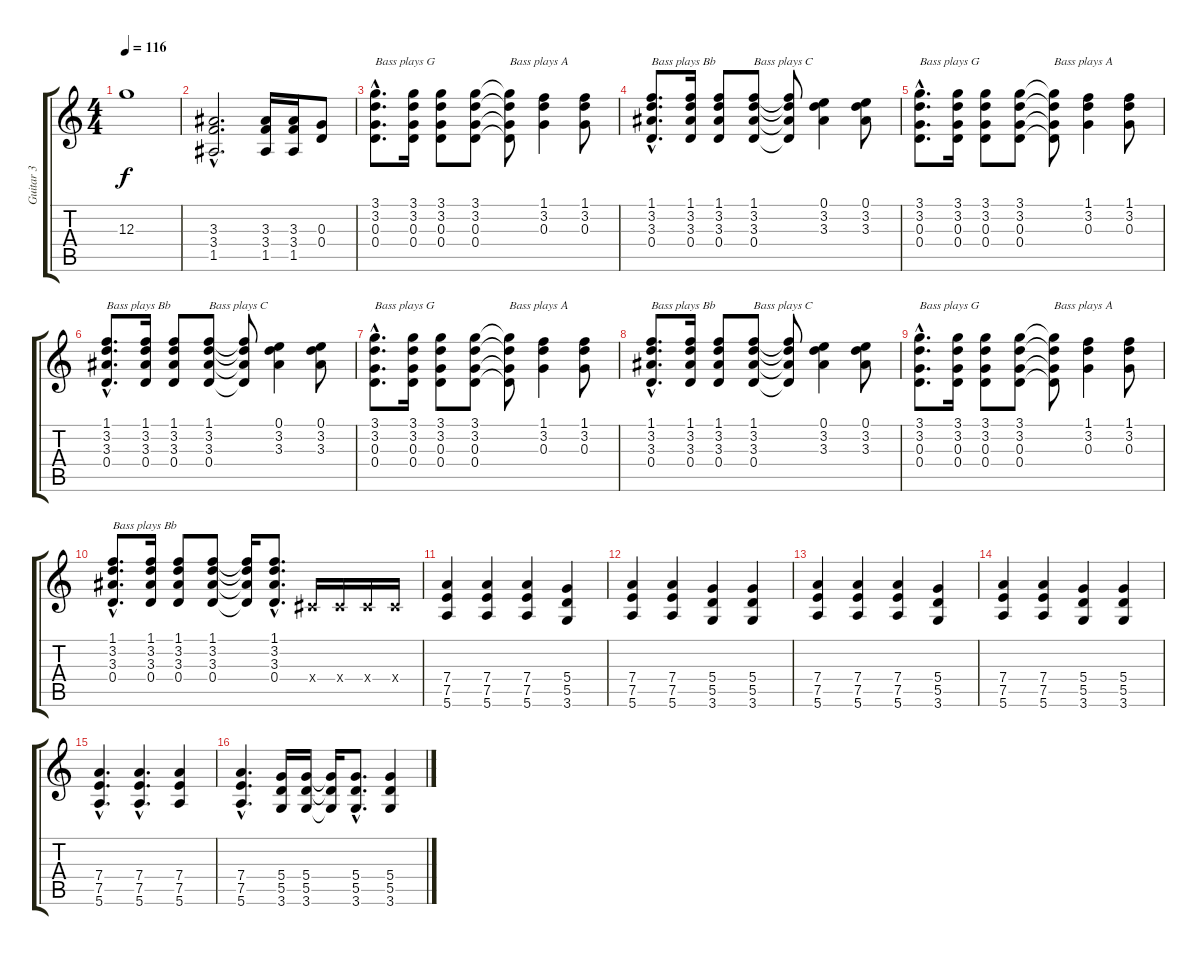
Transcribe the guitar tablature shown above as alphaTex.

\track ("Guitar 3" "Guitar 3") {instrument overdrivenguitar}
\staff {score tabs}
\tuning (E4 B3 G3 D3 A2 E2) {hide}
\ts (4 4)
\tempo 116
\clef g2
\ks c
12.3{t}.1{dy f} |
(3.3{hac} 3.4{hac} 1.5{hac}).2{d} (3.3 3.4 1.5).16 (3.3 3.4 1.5).16 (0.3 0.4).8 |
(3.1{hac} 3.2{hac} 0.3{hac} 0.4{hac}).8{d txt "Bass plays G"} (3.1 3.2 0.3 0.4).16 (3.1 3.2 0.3 0.4).8 (3.1 3.2 0.3 0.4).8 (3.1{t} 3.2{t} 0.3{t} 0.4{t}).8{txt "Bass plays A"} (1.1 3.2 0.3).4 (1.1 3.2 0.3).8 |
(1.1{hac} 3.2{hac} 3.3{hac} 0.4{hac}).8{d txt "Bass plays Bb"} (1.1 3.2 3.3 0.4).16 (1.1 3.2 3.3 0.4).8 (1.1 3.2 3.3 0.4).8{txt "Bass plays C"} (1.1{t} 3.2{t} 3.3{t} 0.4{t}).8 (0.1 3.2 3.3).4 (0.1 3.2 3.3).8 |
(3.1{hac} 3.2{hac} 0.3{hac} 0.4{hac}).8{d txt "Bass plays G"} (3.1 3.2 0.3 0.4).16 (3.1 3.2 0.3 0.4).8 (3.1 3.2 0.3 0.4).8 (3.1{t} 3.2{t} 0.3{t} 0.4{t}).8{txt "Bass plays A"} (1.1 3.2 0.3).4 (1.1 3.2 0.3).8 |
(1.1{hac} 3.2{hac} 3.3{hac} 0.4{hac}).8{d txt "Bass plays Bb"} (1.1 3.2 3.3 0.4).16 (1.1 3.2 3.3 0.4).8 (1.1 3.2 3.3 0.4).8{txt "Bass plays C"} (1.1{t} 3.2{t} 3.3{t} 0.4{t}).8 (0.1 3.2 3.3).4 (0.1 3.2 3.3).8 |
(3.1{hac} 3.2{hac} 0.3{hac} 0.4{hac}).8{d txt "Bass plays G"} (3.1 3.2 0.3 0.4).16 (3.1 3.2 0.3 0.4).8 (3.1 3.2 0.3 0.4).8 (3.1{t} 3.2{t} 0.3{t} 0.4{t}).8{txt "Bass plays A"} (1.1 3.2 0.3).4 (1.1 3.2 0.3).8 |
(1.1{hac} 3.2{hac} 3.3{hac} 0.4{hac}).8{d txt "Bass plays Bb"} (1.1 3.2 3.3 0.4).16 (1.1 3.2 3.3 0.4).8 (1.1 3.2 3.3 0.4).8{txt "Bass plays C"} (1.1{t} 3.2{t} 3.3{t} 0.4{t}).8 (0.1 3.2 3.3).4 (0.1 3.2 3.3).8 |
(3.1{hac} 3.2{hac} 0.3{hac} 0.4{hac}).8{d txt "Bass plays G"} (3.1 3.2 0.3 0.4).16 (3.1 3.2 0.3 0.4).8 (3.1 3.2 0.3 0.4).8 (3.1{t} 3.2{t} 0.3{t} 0.4{t}).8{txt "Bass plays A"} (1.1 3.2 0.3).4 (1.1 3.2 0.3).8 |
(1.1{hac} 3.2{hac} 3.3{hac} 0.4{hac}).8{d txt "Bass plays Bb"} (1.1 3.2 3.3 0.4).16 (1.1 3.2 3.3 0.4).8 (1.1 3.2 3.3 0.4).8 (1.1{t} 3.2{t} 3.3{t} 0.4{t}).16 (1.1{hac} 3.2{hac} 3.3{hac} 0.4{hac}).8{d} -1.4{x}.16 -1.4{x}.16 -1.4{x}.16 -1.4{x}.16 |
(7.4 7.5 5.6).4 (7.4 7.5 5.6).4 (7.4 7.5 5.6).4 (5.4 5.5 3.6).4 |
(7.4 7.5 5.6).4 (7.4 7.5 5.6).4 (5.4 5.5 3.6).4 (5.4 5.5 3.6).4 |
(7.4 7.5 5.6).4 (7.4 7.5 5.6).4 (7.4 7.5 5.6).4 (5.4 5.5 3.6).4 |
(7.4 7.5 5.6).4 (7.4 7.5 5.6).4 (5.4 5.5 3.6).4 (5.4 5.5 3.6).4 |
(7.4{hac} 7.5{hac} 5.6{hac}).4{d} (7.4{hac} 7.5{hac} 5.6{hac}).4{d} (7.4 7.5 5.6).4 |
(7.4{hac} 7.5{hac} 5.6{hac}).4{d} (5.4 5.5 3.6).16 (5.4 5.5 3.6).16 (5.4{t} 5.5{t} 3.6{t}).16 (5.4{hac} 5.5{hac} 3.6{hac}).8{d} (5.4 5.5 3.6).4
